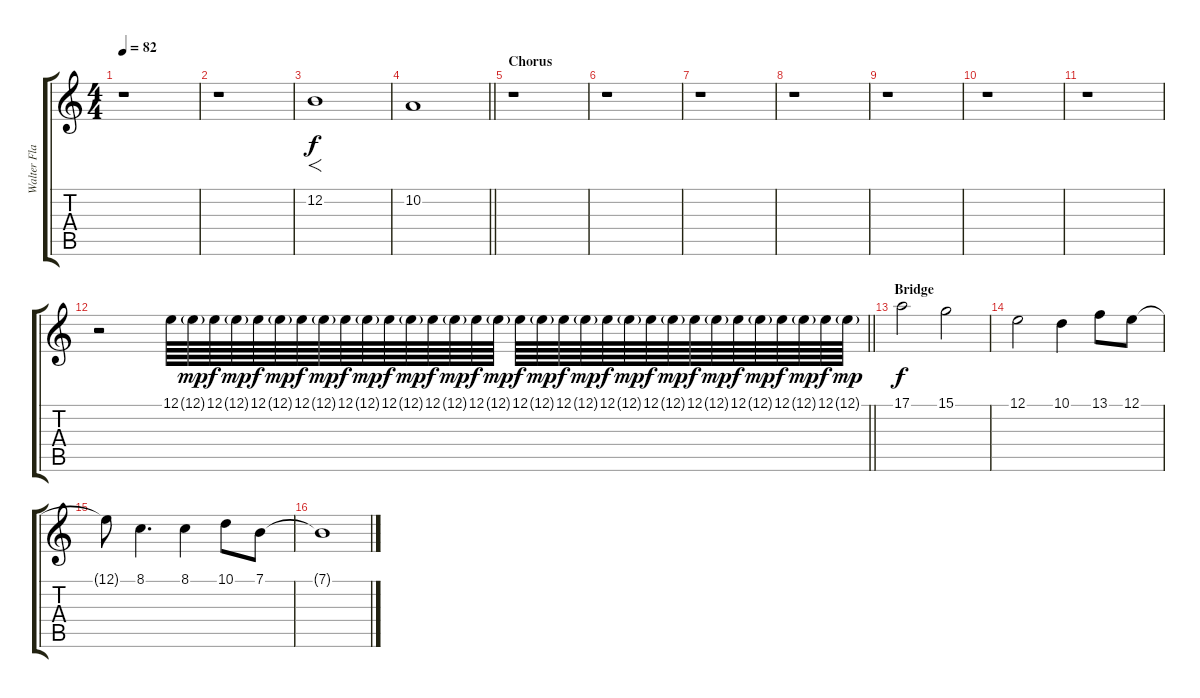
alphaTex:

\track ("Walter Flakus (Keyboard)" "Walter Fla") {instrument lead2sawtooth}
\staff {score tabs}
\tuning (E4 B3 G3 D3 A2 D2) {hide}
\ts (4 4)
\tempo 82
\clef g2
\ks c
r.1{dy f} |
r.1 |
12.2.1{f instrument stringensemble1} |
\barLineRight lightlight
10.2.1{volume 0} |
\section ("" "Chorus")
r.1 |
r.1 |
r.1 |
r.1 |
r.1 |
r.1 |
r.1 |
\barLineRight lightlight
r.2{balance 16} 12.1.64{volume 8 balance 0} 12.1{g}.64{dy mp} 12.1.64{dy f} 12.1{g}.64{dy mp} 12.1.64{dy f} 12.1{g}.64{dy mp} 12.1.64{dy f} 12.1{g}.64{dy mp} 12.1.64{dy f} 12.1{g}.64{dy mp} 12.1.64{dy f} 12.1{g}.64{dy mp} 12.1.64{dy f} 12.1{g}.64{dy mp} 12.1.64{dy f} 12.1{g}.64{dy mp} 12.1.64{dy f} 12.1{g}.64{dy mp} 12.1.64{dy f} 12.1{g}.64{dy mp} 12.1.64{dy f} 12.1{g}.64{dy mp} 12.1.64{dy f} 12.1{g}.64{dy mp} 12.1.64{dy f} 12.1{g}.64{dy mp} 12.1.64{dy f} 12.1{g}.64{dy mp} 12.1.64{dy f} 12.1{g}.64{dy mp} 12.1.64{dy f} 12.1{g}.64{dy mp} |
\section ("" "Bridge")
17.1.2{dy f volume 9 instrument stringensemble1} 15.1.2 |
12.1.2 10.1.4 13.1.8 12.1.8 |
12.1{t}.8 8.1.4{d} 8.1.4 10.1.8 7.1.8 |
7.1{t}.1
